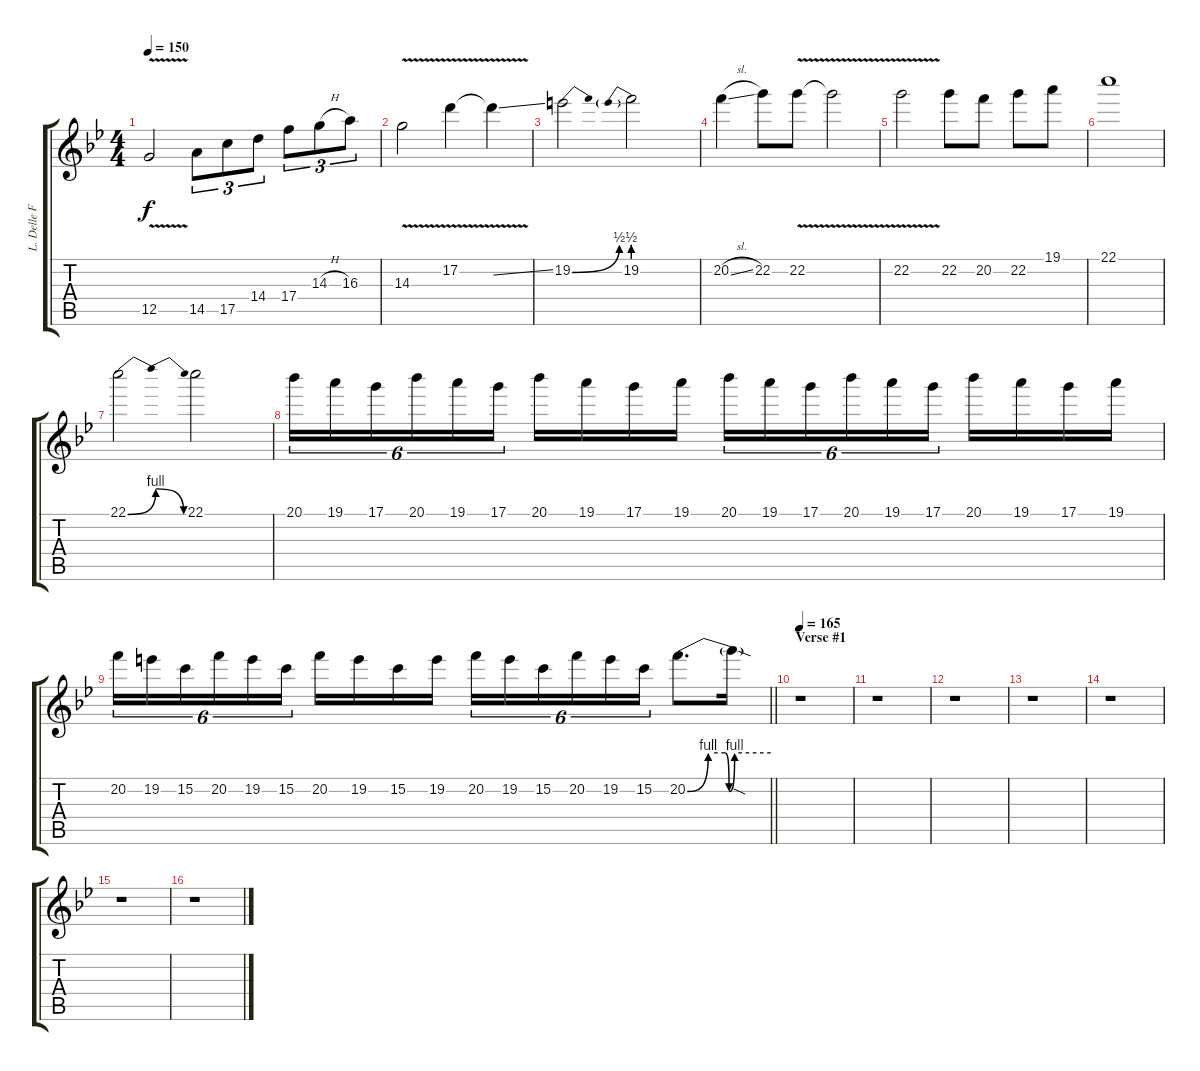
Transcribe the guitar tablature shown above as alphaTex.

\track ("L. Delle Fave (Guitar Lead)" "L. Delle F") {instrument overdrivenguitar}
\staff {score tabs}
\tuning (D4 A3 F3 C3 G2 D2) {hide}
\ts (4 4)
\tempo 150
\clef g2
\ks gminor
12.5{v}.2{dy f} 14.5.8{tu (3 2)} 17.5.8{tu (3 2)} 14.4.8{tu (3 2)} 17.4.8{tu (3 2)} 14.3{h}.8{tu (3 2)} 16.3.8{tu (3 2)} |
14.3{v}.2 17.2{v}.4 17.2{ss t}.4 |
19.2{be (bend 0 0 60 2)}.2 19.2{be (prebend 0 2 60 2)}.2 |
20.2{sl}.4 22.2.8 22.2{v}.8 22.2{t}.2 |
22.2{v}.2 22.2.8 20.2.8 22.2.8 19.1.8 |
22.1.1 |
22.1{be (bendrelease 0 0 15 4 44 4 60 0)}.2 22.1.2 |
20.1.16{tu (6 4)} 19.1.16{tu (6 4)} 17.1.16{tu (6 4)} 20.1.16{tu (6 4)} 19.1.16{tu (6 4)} 17.1.16{tu (6 4)} 20.1.16 19.1.16 17.1.16 19.1.16 20.1.16{tu (6 4)} 19.1.16{tu (6 4)} 17.1.16{tu (6 4)} 20.1.16{tu (6 4)} 19.1.16{tu (6 4)} 17.1.16{tu (6 4)} 20.1.16 19.1.16 17.1.16 19.1.16 |
\barLineRight lightlight
20.2.16{tu (6 4)} 19.2.16{tu (6 4)} 15.2.16{tu (6 4)} 20.2.16{tu (6 4)} 19.2.16{tu (6 4)} 15.2.16{tu (6 4)} 20.2.16 19.2.16 15.2.16 19.2.16 20.2.16{tu (6 4)} 19.2.16{tu (6 4)} 15.2.16{tu (6 4)} 20.2.16{tu (6 4)} 19.2.16{tu (6 4)} 15.2.16{tu (6 4)} 20.2{be (custom 0 0 15 4 27 4 30 0 34 4 60 4)}.8{d} 20.2{sod t}.16 |
\section ("" "Verse #1")
\tempo 165
r.1 |
r.1 |
r.1 |
r.1 |
r.1 |
r.1 |
r.1
